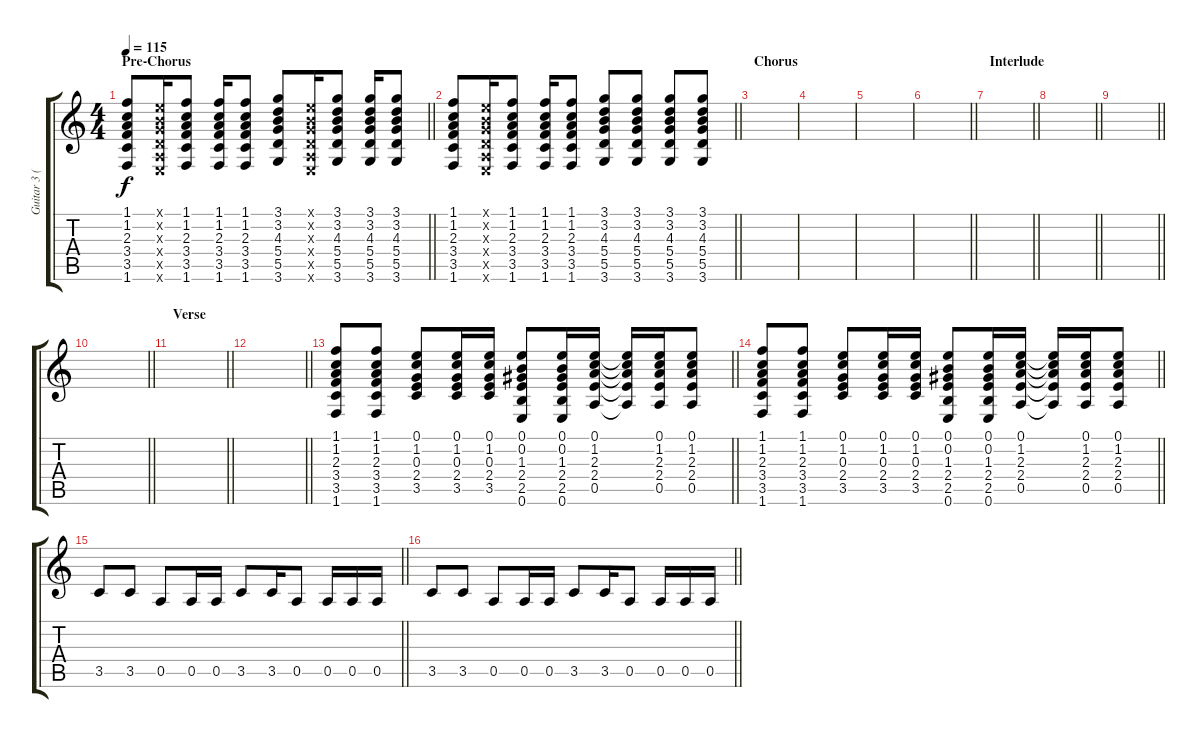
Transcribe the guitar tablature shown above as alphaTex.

\track ("Guitar 3 (Dist)" "Guitar 3 (") {instrument overdrivenguitar}
\staff {score tabs}
\tuning (E4 B3 G3 D3 A2 E2) {hide}
\ts (4 4)
\section ("" "Pre-Chorus")
\tempo 115
\clef g2
\barLineRight lightlight
\ks c
(1.1 1.2 2.3 3.4 3.5 1.6).8{dy f} (0.1{x} 0.2{x} 0.3{x} 0.4{x} 0.5{x} 0.6{x}).16 (1.1 1.2 2.3 3.4 3.5 1.6).8 (1.1 1.2 2.3 3.4 3.5 1.6).16 (1.1 1.2 2.3 3.4 3.5 1.6).8 (3.1 3.2 4.3 5.4 5.5 3.6).8 (0.1{x} 0.2{x} 0.3{x} 0.4{x} 0.5{x} 0.6{x}).16 (3.1 3.2 4.3 5.4 5.5 3.6).8 (3.1 3.2 4.3 5.4 5.5 3.6).16 (3.1 3.2 4.3 5.4 5.5 3.6).8 |
\barLineRight lightlight
(1.1 1.2 2.3 3.4 3.5 1.6).8 (0.1{x} 0.2{x} 0.3{x} 0.4{x} 0.5{x} 0.6{x}).16 (1.1 1.2 2.3 3.4 3.5 1.6).8 (1.1 1.2 2.3 3.4 3.5 1.6).16 (1.1 1.2 2.3 3.4 3.5 1.6).8 (3.1 3.2 4.3 5.4 5.5 3.6).8 (3.1 3.2 4.3 5.4 5.5 3.6).8 (3.1 3.2 4.3 5.4 5.5 3.6).8 (3.1 3.2 4.3 5.4 5.5 3.6).8 |
\section ("" "Chorus")
|
|
|
\barLineRight lightlight
|
\section ("" "Interlude")
\barLineRight lightlight
|
\barLineRight lightlight
|
\barLineRight lightlight
|
\barLineRight lightlight
|
\section ("" "Verse")
\barLineRight lightlight
|
\barLineRight lightlight
|
\barLineRight lightlight
(1.1 1.2 2.3 3.4 3.5 1.6).8 (1.1 1.2 2.3 3.4 3.5 1.6).8 (0.1 1.2 0.3 2.4 3.5).8 (0.1 1.2 0.3 2.4 3.5).16 (0.1 1.2 0.3 2.4 3.5).16 (0.1 0.2 1.3 2.4 2.5 0.6).8 (0.1 0.2 1.3 2.4 2.5 0.6).16 (0.1 1.2 2.3 2.4 0.5).16 (0.1{t} 1.2{t} 2.3{t} 2.4{t} 0.5{t}).16 (0.1 1.2 2.3 2.4 0.5).16 (0.1 1.2 2.3 2.4 0.5).8 |
\barLineRight lightlight
(1.1 1.2 2.3 3.4 3.5 1.6).8 (1.1 1.2 2.3 3.4 3.5 1.6).8 (0.1 1.2 0.3 2.4 3.5).8 (0.1 1.2 0.3 2.4 3.5).16 (0.1 1.2 0.3 2.4 3.5).16 (0.1 0.2 1.3 2.4 2.5 0.6).8 (0.1 0.2 1.3 2.4 2.5 0.6).16 (0.1 1.2 2.3 2.4 0.5).16 (0.1{t} 1.2{t} 2.3{t} 2.4{t} 0.5{t}).16 (0.1 1.2 2.3 2.4 0.5).16 (0.1 1.2 2.3 2.4 0.5).8 |
\barLineRight lightlight
3.5.8 3.5.8 0.5.8 0.5.16 0.5.16 3.5.8 3.5.16 0.5.8 0.5.16 0.5.16 0.5.16 |
\barLineRight lightlight
3.5.8 3.5.8 0.5.8 0.5.16 0.5.16 3.5.8 3.5.16 0.5.8 0.5.16 0.5.16 0.5.16
